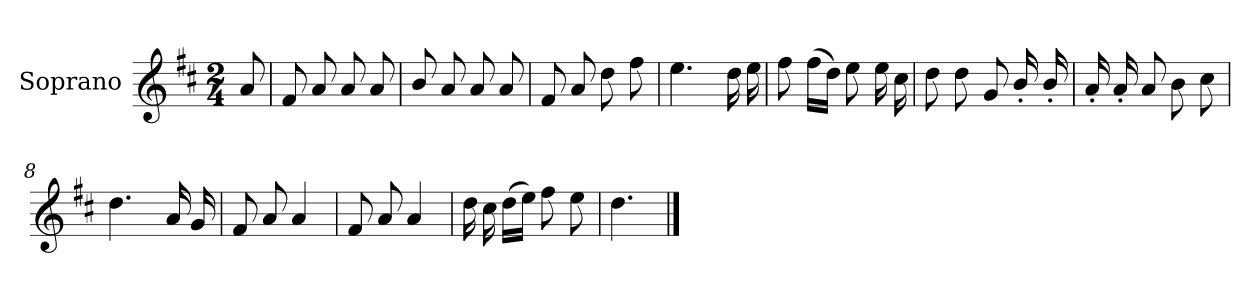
**kern
*part1
*staff1
*I"Soprano
*I'S.
*clefG2
*k[f#c#]
*M2/4
*MM100
=
8a/
=1
8f#/
8a/
8a/
8a/
=2
8b/
8a/
8a/
8a/
=3
8f#/
8a/
8dd\
8ff#\
=4
4.ee\
16dd\
16ee\
!!LO:LB:g=z
=5
8ff#\
(>16ff#\LL
16dd\JJ)
8ee\
16ee\
16cc#\
=6
8dd\
8dd\
8g/
16b'/
16b'/
=7
16a'/
16a'/
8a/
8b\
8cc#\
!!LO:LB:g=z
=8
4.dd\
16a/
16g/
=9
8f#/
8a/
4a/
=10
8f#/
8a/
4a/
=11
16dd\
16cc#\
(>16dd\LL
16ee\JJ)
8ff#\
8ee\
=12
4.dd\
==
*-
